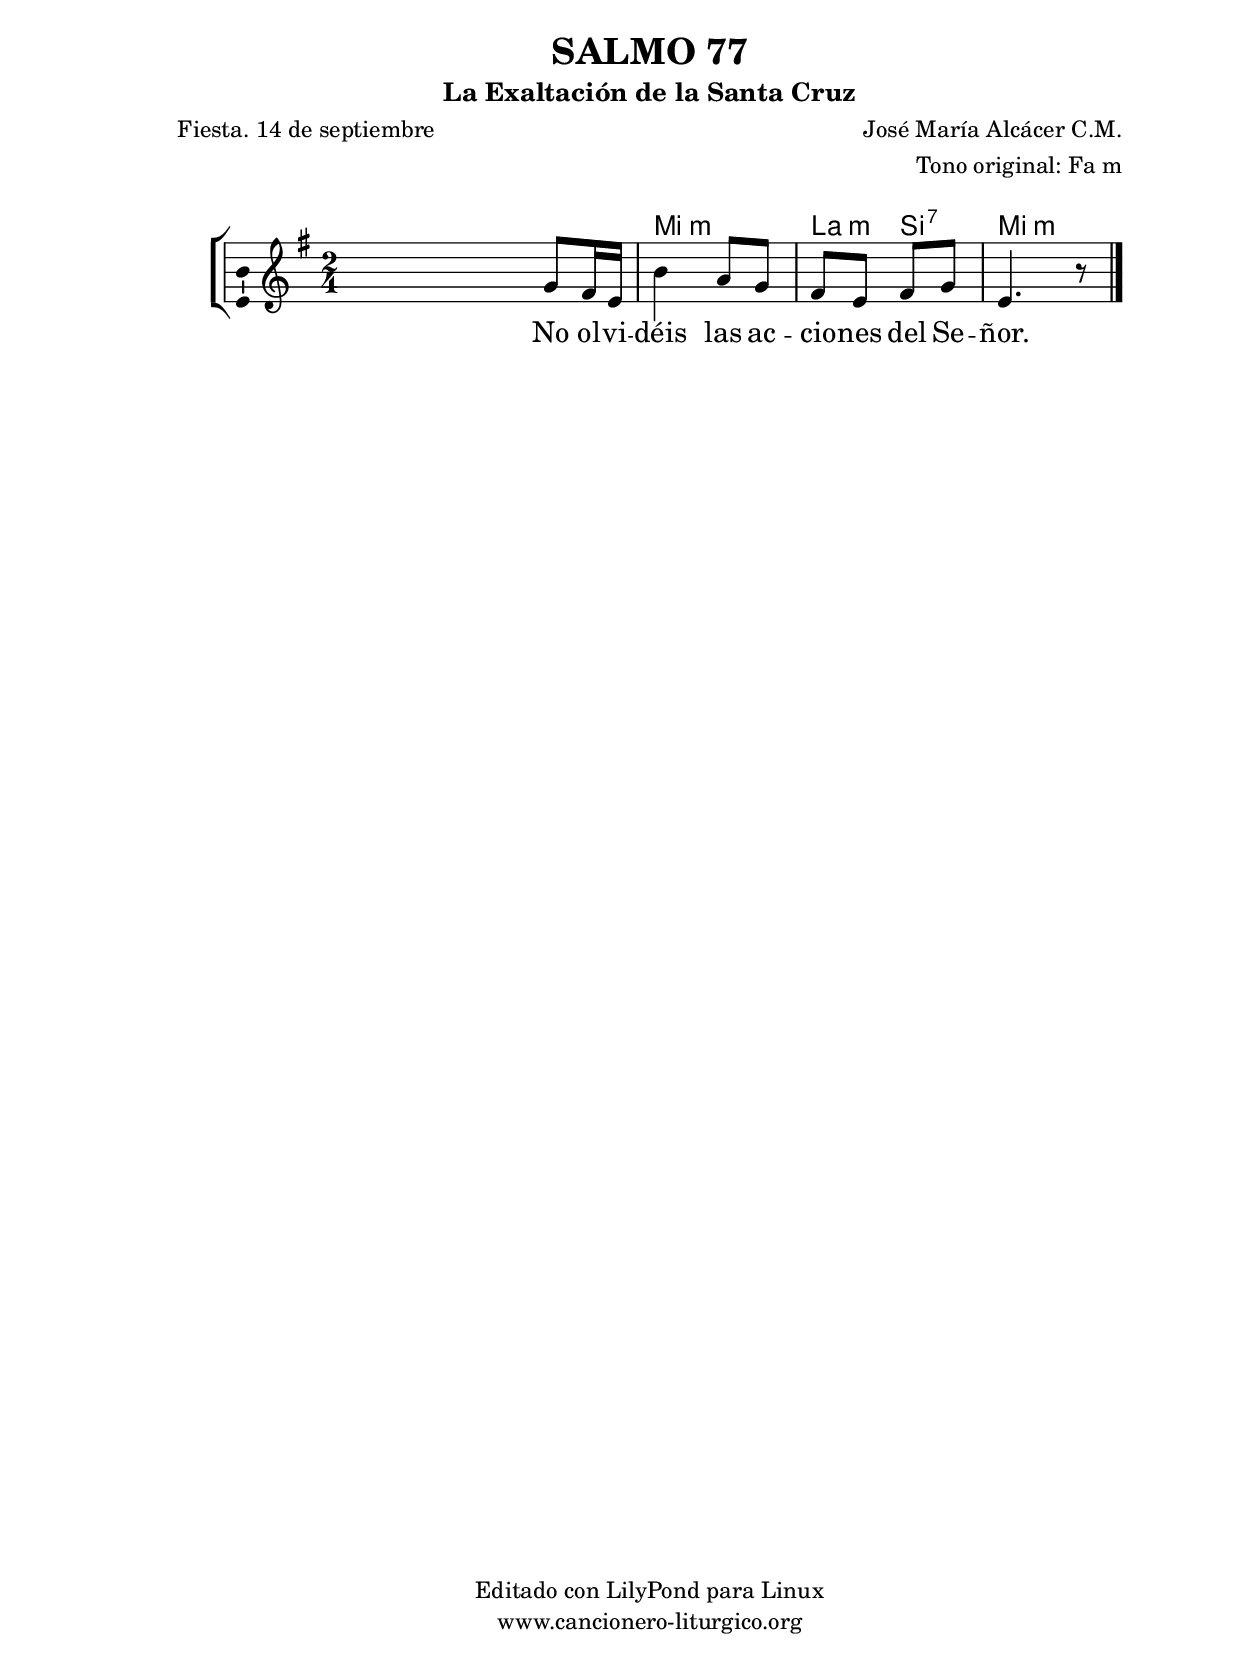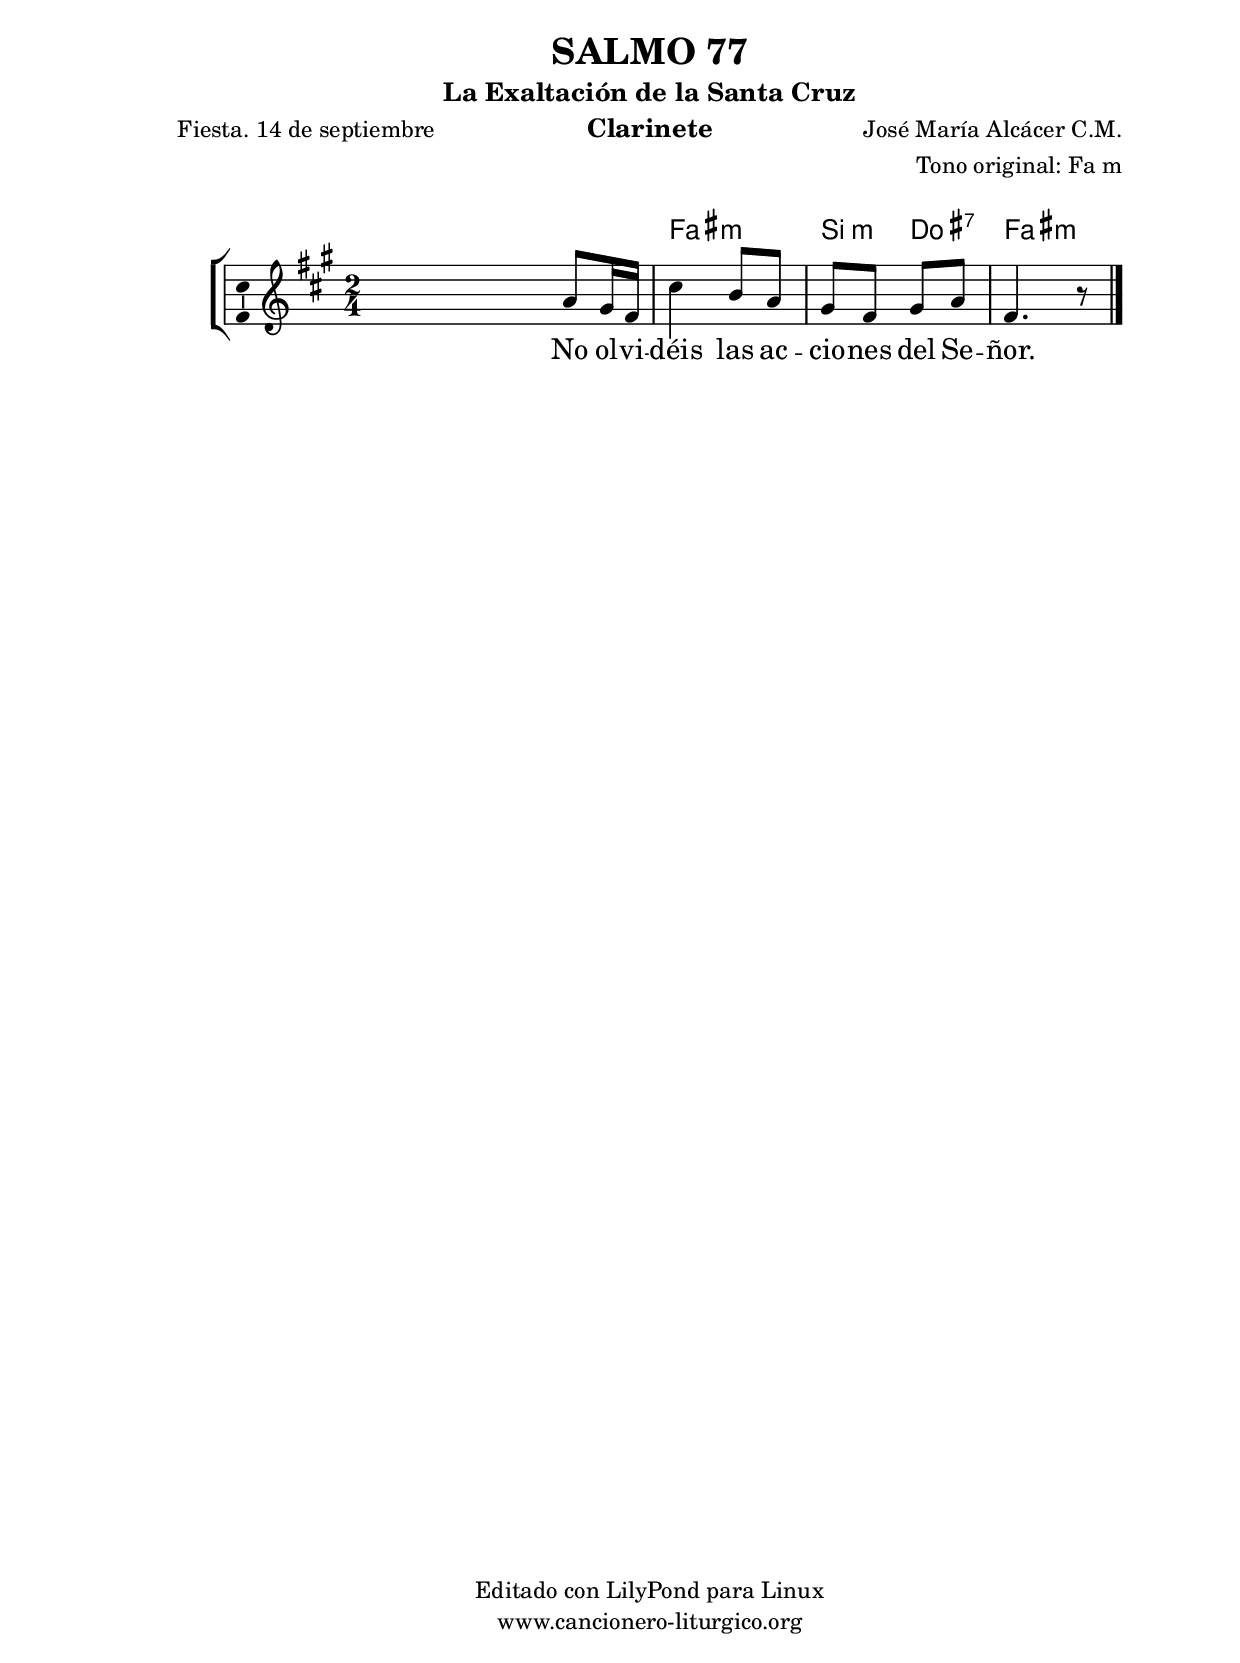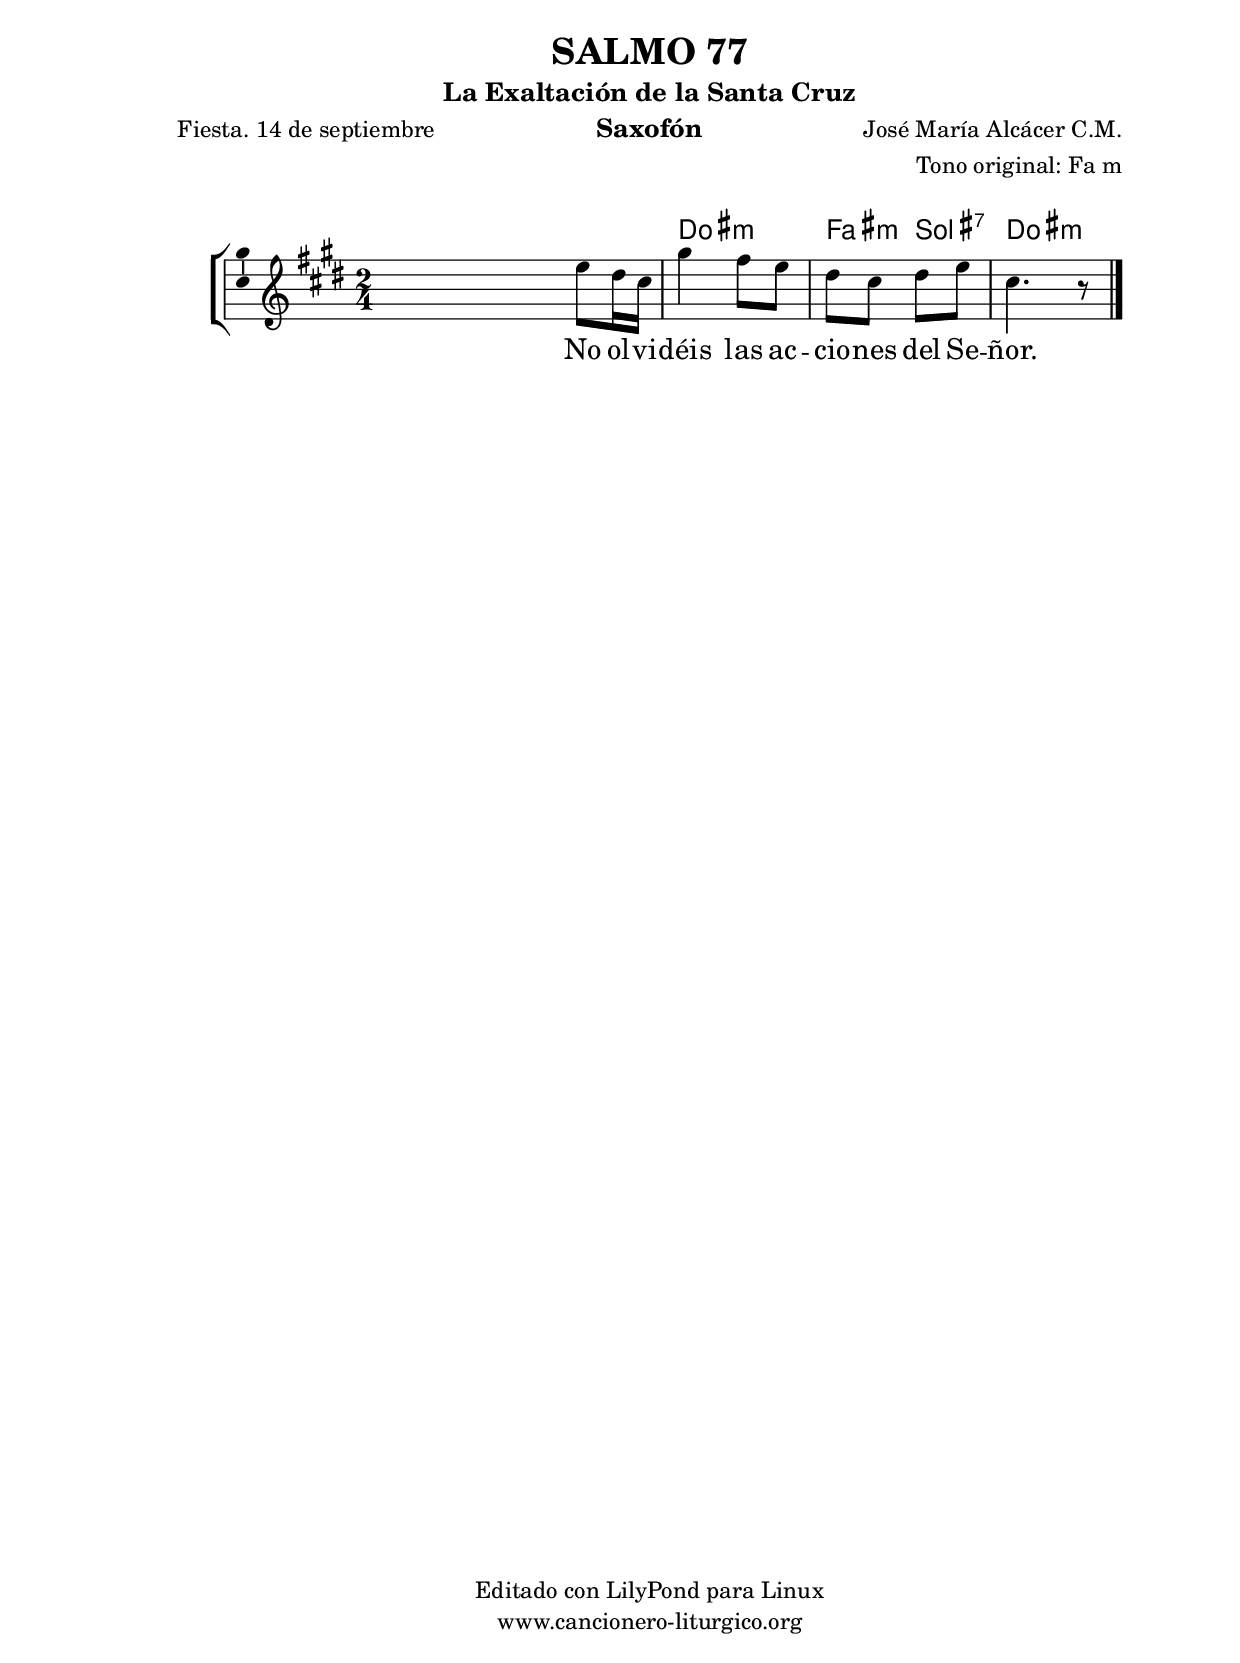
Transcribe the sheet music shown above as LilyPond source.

%
%para convertir .midi en .wav:
%timidity filename.midi -Ow -o finename.wav
%
%
%Para convertir de .wav a .mp3:
%lame -h -m j filename.wav
%
%
%para escuchar el midi:
%timidity nombrefichero.midi
%


%versión de lilypond para la que se ha escrito esta partitura:
\version "2.16.0"

	%Tamaño papel
	#(set-default-paper-size "a4")
	%Tamaño partitura
	#(set-global-staff-size 20)
	%No responde al pulsar sobre una nota
	#(ly:set-option 'point-and-click #f)

%parámetros del encabezamiento:
\header {
	title = "SALMO 77"
	subtitle = "La Exaltación de la Santa Cruz"
	composer = "José María Alcácer C.M."
	poet = "Fiesta. 14 de septiembre"
	meter = ""
	arranger = "Tono original: Fa m"
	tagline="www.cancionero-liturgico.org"
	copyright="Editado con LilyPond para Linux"
	}

%parámetros asociados al papel:
\paper  {
	oddHeaderMarkup = \markup {\fill-line { \on-the-fly #not-first-page \fromproperty #'header:title \on-the-fly #not-first-page \fromproperty #'header:composer }}
	evenHeaderMarkup = \markup {\fill-line { \fromproperty #'header:composer \fromproperty #'header:title }}
	#(set-paper-size "a4")
	print-page-number = ##f
	first-page-number = 1
	print-first-page-number = ##f
%	head-separation = 3.0 \cm
	top-margin = 2.0 \cm
	bottom-margin = 0.5\cm
%%%	bottom-margin = -1.0\cm
	left-margin = 3.0 \cm
	line-width = 16.0 \cm 
	indent = 8\mm
	interscoreline = 2.\mm
	between-system-space = 15\mm
%	para que las partituras no llenen la hoja:
	ragged-bottom = ##t
%	idem para la última hoja:
	ragged-last-bottom = ##f
%	para que las partituras llenen el ancho del papel:
	ragged-last = ##f
	after-title-space = 2.5 \cm
%page-count=1
%system-count=8

	%Flexible Vertical Spacing
%	markup-markup-spacing =
%	#'((basic-distance . 15) (minimum-distance . 15) (padding . 3))
	markup-system-spacing =
	#'((basic-distance . 15) (minimum-distance . 15) (padding . 3))
	system-system-spacing =
	#'((basic-distance . 15) (minimum-distance . 15) (padding . 3))
	score-system-spacing =
	#'((basic-distance . 15) (minimum-distance . 15) (padding . 5))
%	top-system-spacing = % header
%	#'((basic-distance . 8) (minimum-distance . 0) (padding . 3))
%	top-markup-spacing =
%	#'((basic-distance . 20) (minimum-distance . 20) (padding . 3))
	last-bottom-spacing = % footer
	#'((basic-distance . 5) (minimum-distance . 5) (padding . 3))
%	score-markup-spacing =
%	#'((basic-distance . 16) (minimum-distance . 13) (padding . 3))

	}


%parámetros que afectan a toda la partitura:
global =  {
	%clave de sol (G):
	\clef G
	%armadura:
	\transpose f e
	\key f \minor
	\tempo 4=60
	\set Score.tempoHideNote = ##t
	}


acordes = {
	\italianChords
	\chordmode {
	\transpose f e
{

s2
f2:m bes4:m c:7 f2:m

	}
	}
}

melodia = 
	\transpose f e
{
	\relative c''{
	\time 2/4

s4 aes8 g16 f
c'4 bes8 aes
g8 f g aes
f4. r8

	\bar "|."
	}
	}


texto = \lyricmode {
No ol -- vi -- déis las ac -- cio -- nes del Se -- ñor.
	}


acordesStaff = \context ChordNames = acordesStaff <<
	\set chordChanges = ##t
	\acordes
	>>


vozStaff = \context Voice = vozStaff
\with {\consists "Ambitus_engraver"}
<<
%	\set Staff.instrumentName = ""
%	\set Staff.shortInstrumentName = ""
%	\set Staff.midiInstrument = #"clarinet"
%	\set Staff.midiInstrument = #"cello"
%	\set Staff.midiInstrument = #"flute"
	\set Staff.midiInstrument = #"electric guitar (jazz)"
%	\set Staff.midiInstrument = #"english horn"
%	\set Staff.midiInstrument = #"violin"
%	\set Staff.midiInstrument = #"glockenspiel"
	\set Staff.midiMinimumVolume = #0.7
	\set Staff.midiMaximumVolume = #0.9
	\global
	\melodia
	>>


textoStaff = \context Lyrics = textoStaff <<
	\lyricsto vozStaff \texto
	>>

\book {
	\score {
		\context ChoirStaff {
			\override StaffGroup.SystemStartBracket #'collapse-height = #1
			\override Score.SystemStartBar #'collapse-height = #1
			<<
			\acordesStaff
			\vozStaff
			\textoStaff
			>>
			}
		\layout {
	    		\context {
				\Lyrics
				\override LyricText #'font-size = #2
				}
	   		 \context {
				\Score
				%fontSize = #3
				\override StaffSymbol #'staff-space = #(magstep +3)
				%\override Beam #'thickness = #0.55
				%\override SpacingSpanner #'spacing-increment = #1.0
				%\override Slur #'height-limit = #1.5
				}
			}
		}
	\score {
		\unfoldRepeats
		\context ChoirStaff {
			<<
			\acordesStaff
			\vozStaff
			>>
			}
		\midi {
	  		\context {
	  			\Score
				tempoWholesPerMinute = #(ly:make-moment 70 4)
				}
			}
		}
	}

%Partitura para clarinete
#(define output-suffix "C")
\book {
	\header{
		instrument = "Clarinete"
		}
	\score {
		\context ChoirStaff {
			\override StaffGroup.SystemStartBracket #'collapse-height = #1
			\override Score.SystemStartBar #'collapse-height = #1
\transpose c d
			<<
			\acordesStaff
			\vozStaff
			\textoStaff
			>>
			}
		\layout {
	    		\context {
				\Lyrics
				\override LyricText #'font-size = #2
				}
	   		 \context {
				\Score
				%fontSize = #3
				\override StaffSymbol #'staff-space = #(magstep +3)
				%\override Beam #'thickness = #0.55
				%\override SpacingSpanner #'spacing-increment = #1.0
				%\override Slur #'height-limit = #1.5
				}
			}
		}
	}

%Partitura para saxofón
#(define output-suffix "S")
\book {
	\header{
		instrument = "Saxofón"
		}
	\score {
		\context ChoirStaff {
			\override StaffGroup.SystemStartBracket #'collapse-height = #1
			\override Score.SystemStartBar #'collapse-height = #1
\transpose c a
			<<
			\acordesStaff
			\vozStaff
			\textoStaff
			>>
			}
		\layout {
	    		\context {
				\Lyrics
				\override LyricText #'font-size = #2
				}
	   		 \context {
				\Score
				%fontSize = #3
				\override StaffSymbol #'staff-space = #(magstep +3)
				%\override Beam #'thickness = #0.55
				%\override SpacingSpanner #'spacing-increment = #1.0
				%\override Slur #'height-limit = #1.5
				}
			}
		}
	}

